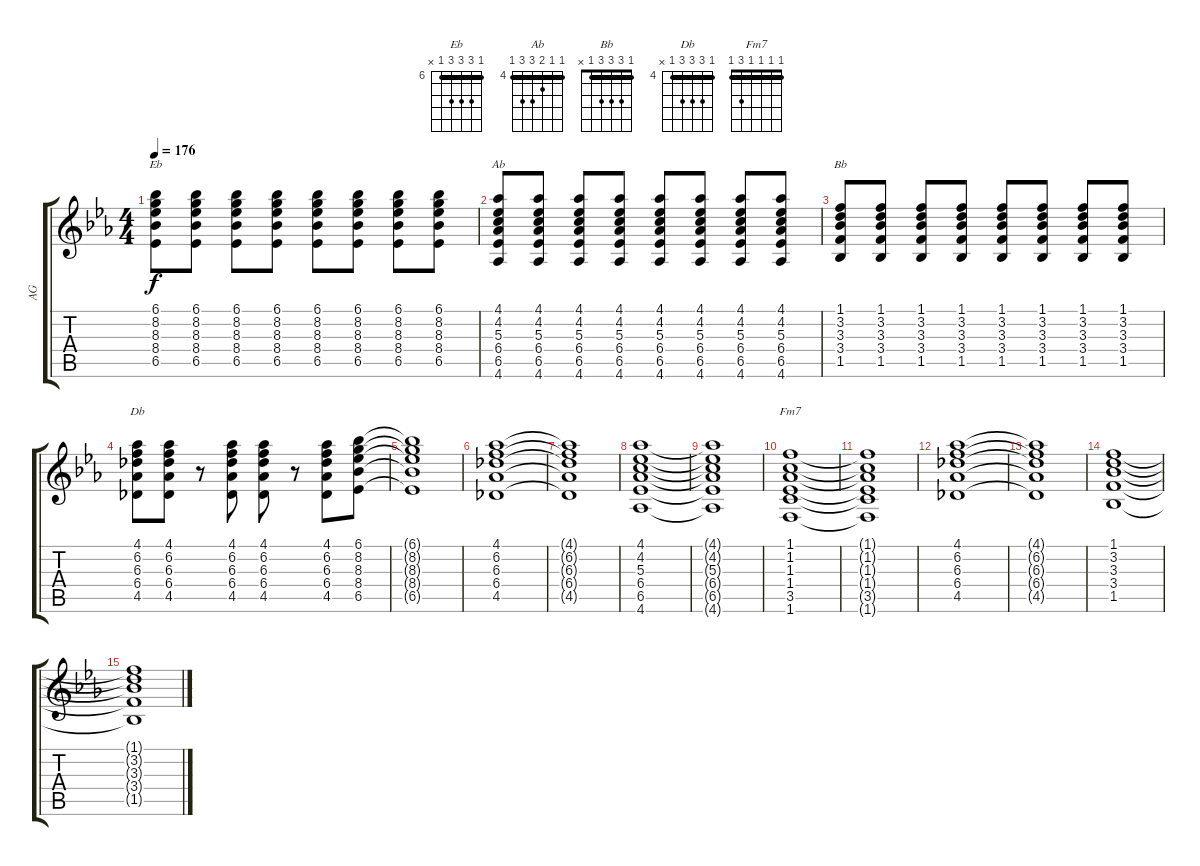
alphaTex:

\track ("AG" "AG") {instrument acousticguitarnylon}
\staff {score tabs}
\tuning (E4 B3 G3 D3 A2 E2) {hide}
\chord ("Eb" 6 8 8 8 6 x) {firstfret 6 barre 6}
\chord ("Ab" 4 4 5 6 6 4) {firstfret 4 barre 4}
\chord ("Bb" 1 3 3 3 1 x) {barre 1}
\chord ("Db" 4 6 6 6 4 x) {firstfret 4 barre 4}
\chord ("Fm7" 1 1 1 1 3 1) {barre 1}
\ts (4 4)
\tempo 176
\clef g2
\ks eb
(6.1 8.2 8.3 8.4 6.5).8{ch "Eb" dy f} (6.1 8.2 8.3 8.4 6.5).8 (6.1 8.2 8.3 8.4 6.5).8 (6.1 8.2 8.3 8.4 6.5).8 (6.1 8.2 8.3 8.4 6.5).8 (6.1 8.2 8.3 8.4 6.5).8 (6.1 8.2 8.3 8.4 6.5).8 (6.1 8.2 8.3 8.4 6.5).8 |
(4.1 4.2 5.3 6.4 6.5 4.6).8{ch "Ab"} (4.1 4.2 5.3 6.4 6.5 4.6).8 (4.1 4.2 5.3 6.4 6.5 4.6).8 (4.1 4.2 5.3 6.4 6.5 4.6).8 (4.1 4.2 5.3 6.4 6.5 4.6).8 (4.1 4.2 5.3 6.4 6.5 4.6).8 (4.1 4.2 5.3 6.4 6.5 4.6).8 (4.1 4.2 5.3 6.4 6.5 4.6).8 |
(1.1 3.2 3.3 3.4 1.5).8{ch "Bb"} (1.1 3.2 3.3 3.4 1.5).8 (1.1 3.2 3.3 3.4 1.5).8 (1.1 3.2 3.3 3.4 1.5).8 (1.1 3.2 3.3 3.4 1.5).8 (1.1 3.2 3.3 3.4 1.5).8 (1.1 3.2 3.3 3.4 1.5).8 (1.1 3.2 3.3 3.4 1.5).8 |
(4.1 6.2 6.3 6.4 4.5).8{ch "Db"} (4.1 6.2 6.3 6.4 4.5).8 r.8 (4.1 6.2 6.3 6.4 4.5).8 (4.1 6.2 6.3 6.4 4.5).8 r.8 (4.1 6.2 6.3 6.4 4.5).8 (6.1 8.2 8.3 8.4 6.5).8 |
(6.1{t} 8.2{t} 8.3{t} 8.4{t} 6.5{t}).1 |
(4.1 6.2 6.3 6.4 4.5).1 |
(4.1{t} 6.2{t} 6.3{t} 6.4{t} 4.5{t}).1 |
(4.1 4.2 5.3 6.4 6.5 4.6).1 |
(4.1{t} 4.2{t} 5.3{t} 6.4{t} 6.5{t} 4.6{t}).1 |
(1.1 1.2 1.3 1.4 3.5 1.6).1{ch "Fm7"} |
(1.1{t} 1.2{t} 1.3{t} 1.4{t} 3.5{t} 1.6{t}).1 |
(4.1 6.2 6.3 6.4 4.5).1 |
(4.1{t} 6.2{t} 6.3{t} 6.4{t} 4.5{t}).1 |
(1.1 3.2 3.3 3.4 1.5).1 |
(1.1{t} 3.2{t} 3.3{t} 3.4{t} 1.5{t}).1
